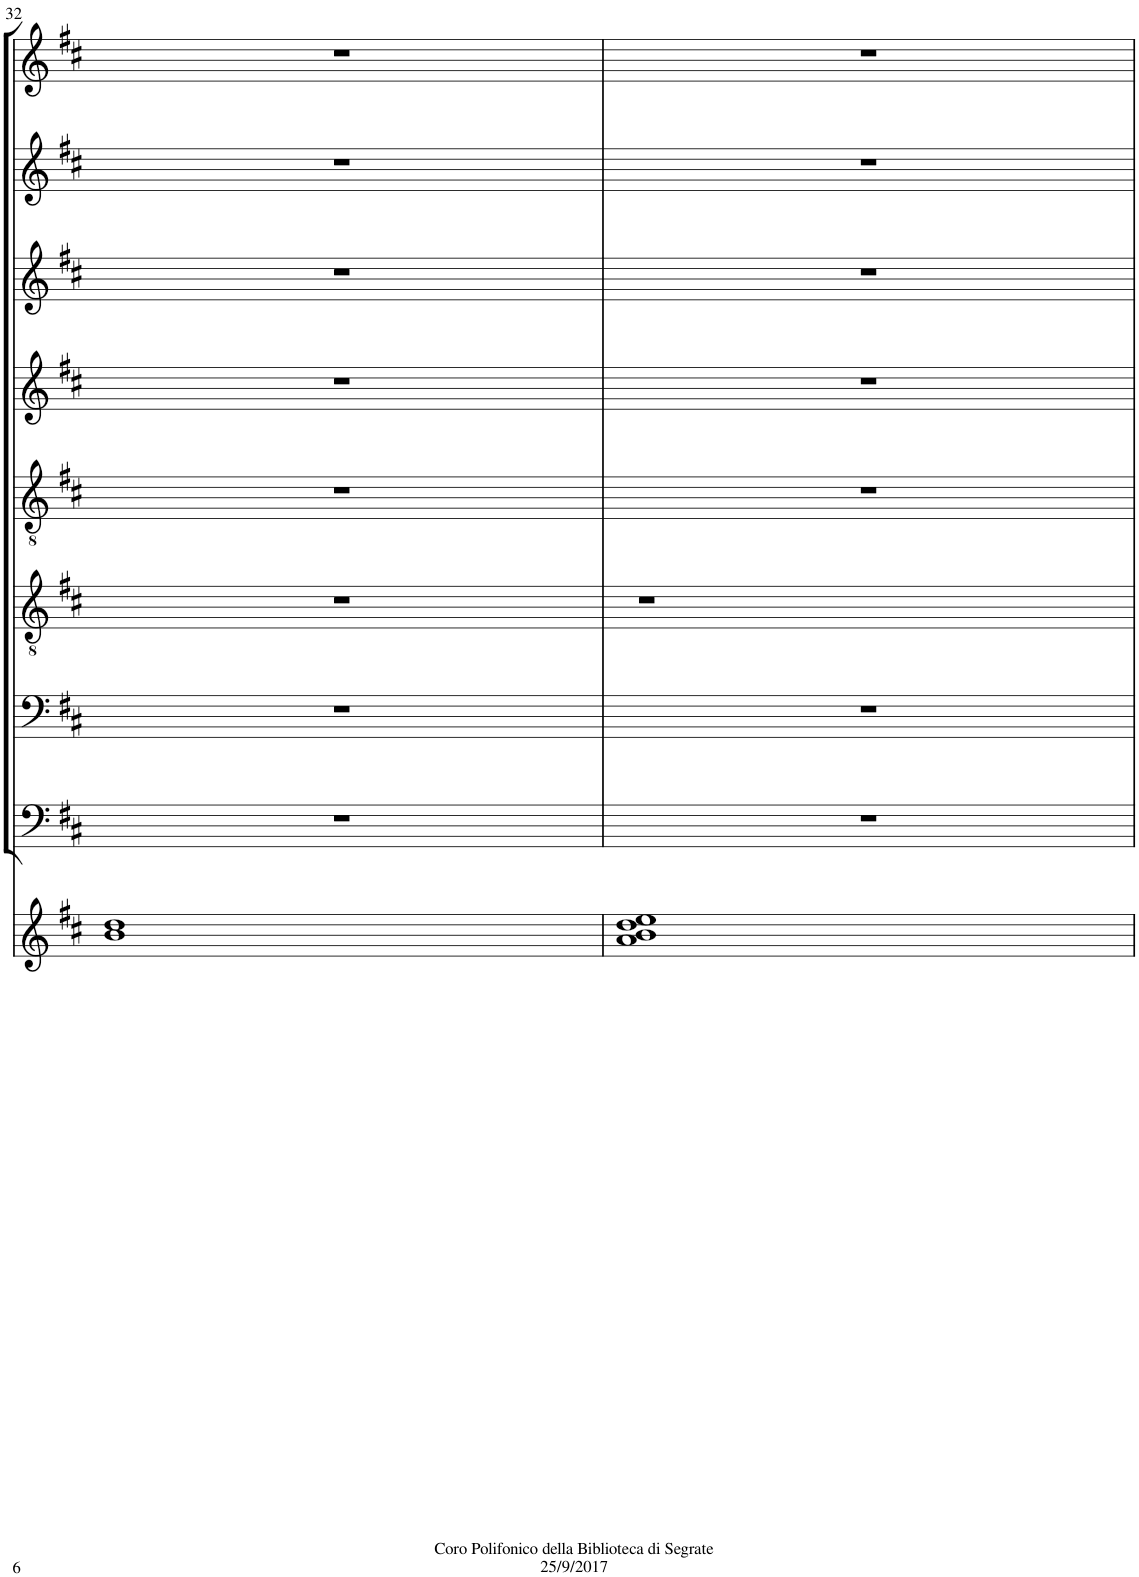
**kern	**kern	**kern	**kern	**kern	**kern	**kern	**kern	**kern
*part9	*part8	*part7	*part6	*part5	*part4	*part3	*part2	*part1
*staff9	*staff8	*staff7	*staff6	*staff5	*staff4	*staff3	*staff2	*staff1
*I"Bicchieri	*I"Bassi II	*I"Bassi I	*I"Tenori II	*I"Tenori I	*I"Contralti II	*I"Contralti I	*I"Soprani II	*I"Soprani I
!!LO:PB:g=z
*clefG2	*clefF4	*clefF4	*clefGv2	*clefGv2	*clefG2	*clefG2	*clefG2	*clefG2
*	*	*	*Trd12c21	*	*	*	*	*
*k[f#c#]	*k[f#c#]	*k[f#c#]	*k[f#c#]	*k[f#c#]	*k[f#c#]	*k[f#c#]	*k[f#c#]	*k[f#c#]
*D:	*D:	*D:	*D:	*D:	*D:	*D:	*D:	*D:
*M2/2	*M2/2	*M2/2	*M2/2	*M2/2	*M2/2	*M2/2	*M2/2	*M2/2
=32	=32	=32	=32	=32	=32	=32	=32	=32
1b 1dd	1r	1r	1r	1r	1r	1r	1r	1r
=33	=33	=33	=33	=33	=33	=33	=33	=33
1a 1b 1dd 1ee	1r	1r	1r	1r	1r	1r	1r	1r
=	=	=	=	=	=	=	=	=
*-	*-	*-	*-	*-	*-	*-	*-	*-
